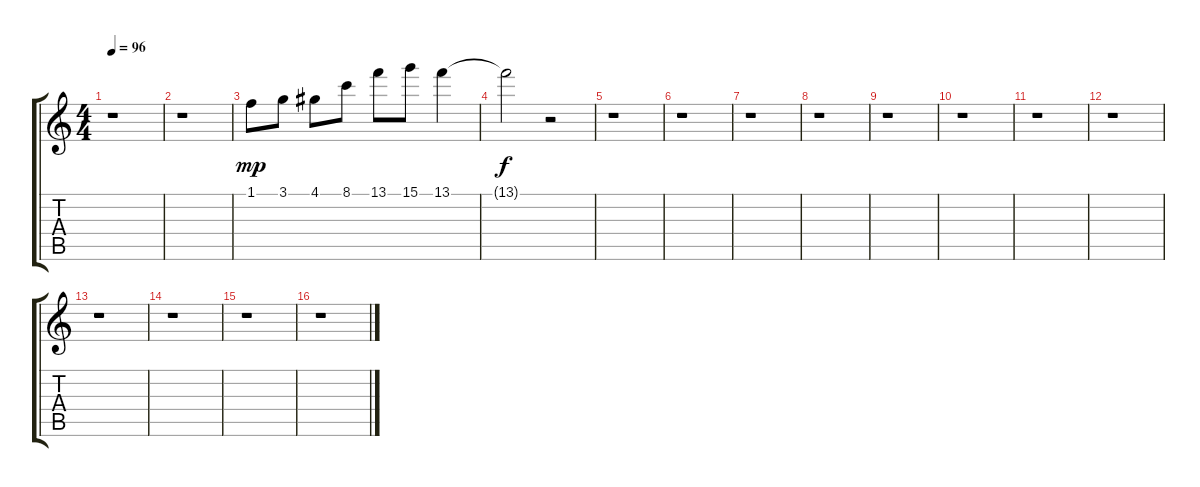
\track "" {instrument overdrivenguitar}
\staff {score tabs}
\tuning (E4 B3 G3 D3 A2 E2) {hide}
\ts (4 4)
\tempo 96
\clef g2
\ks c
r.1{dy mp} |
r.1 |
1.1.8 3.1.8 4.1.8 8.1.8 13.1.8 15.1.8 13.1.4 |
13.1{t}.2{dy f} r.2 |
r.1 |
r.1 |
r.1 |
r.1 |
r.1 |
r.1 |
r.1 |
r.1 |
r.1 |
r.1 |
r.1 |
r.1
